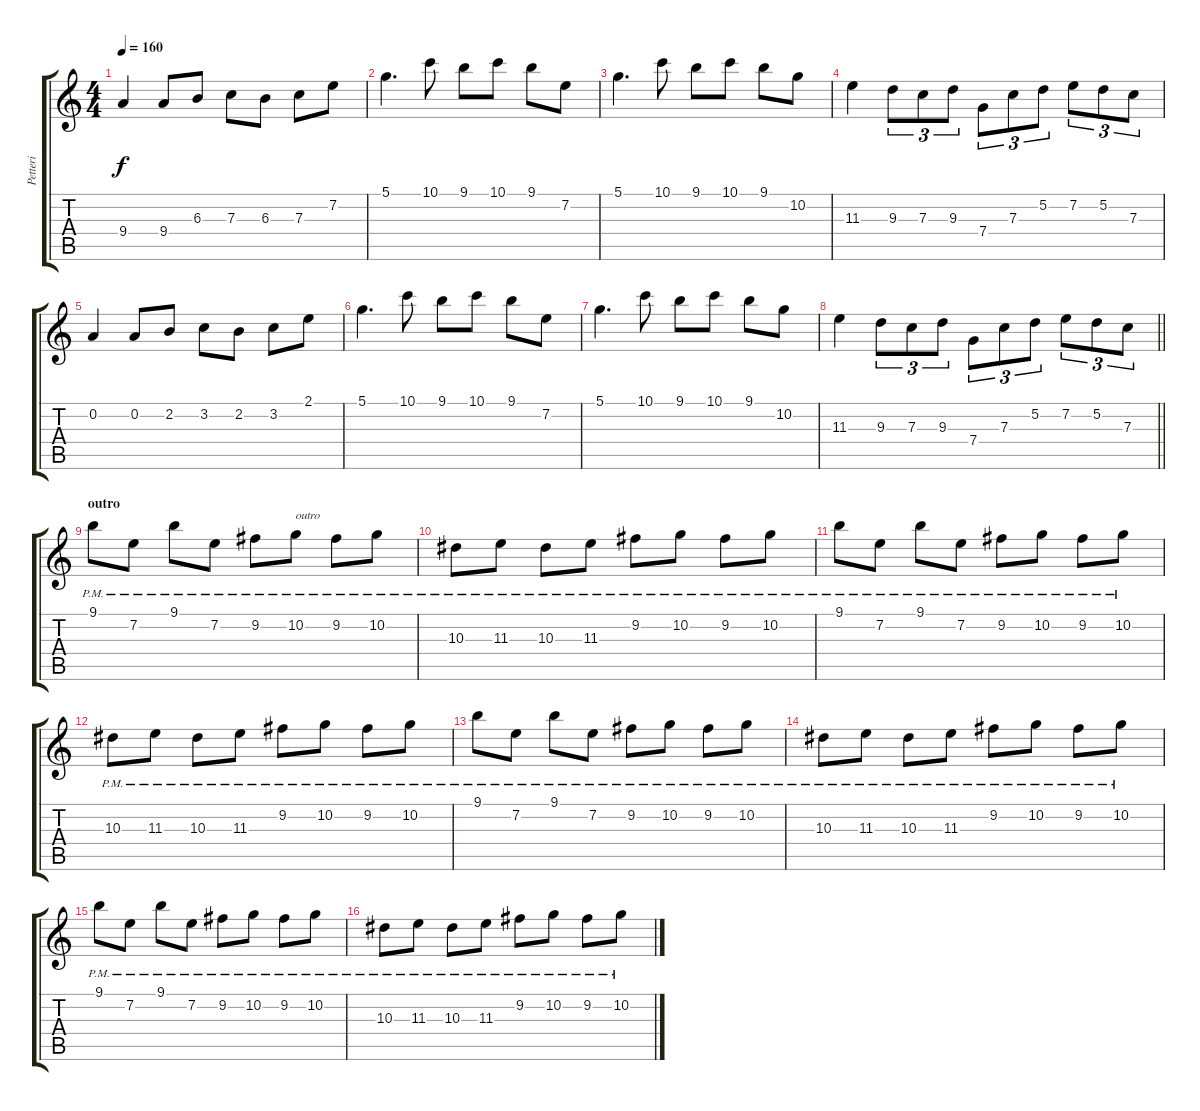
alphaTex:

\track ("Petteri" "Petteri") {instrument distortionguitar}
\staff {score tabs}
\tuning (D4 A3 F3 C3 G2 D2) {hide}
\ts (4 4)
\tempo 160
\clef g2
\ks c
9.4.4{dy f} 9.4.8 6.3.8 7.3.8 6.3.8 7.3.8 7.2.8 |
5.1.4{d} 10.1.8 9.1.8 10.1.8 9.1.8 7.2.8 |
5.1.4{d} 10.1.8 9.1.8 10.1.8 9.1.8 10.2.8 |
11.3.4 9.3.8{tu (3 2)} 7.3.8{tu (3 2)} 9.3.8{tu (3 2)} 7.4.8{tu (3 2)} 7.3.8{tu (3 2)} 5.2.8{tu (3 2)} 7.2.8{tu (3 2)} 5.2.8{tu (3 2)} 7.3.8{tu (3 2)} |
0.2.4 0.2.8 2.2.8 3.2.8 2.2.8 3.2.8 2.1.8 |
5.1.4{d} 10.1.8 9.1.8 10.1.8 9.1.8 7.2.8 |
5.1.4{d} 10.1.8 9.1.8 10.1.8 9.1.8 10.2.8 |
\barLineRight lightlight
11.3.4 9.3.8{tu (3 2)} 7.3.8{tu (3 2)} 9.3.8{tu (3 2)} 7.4.8{tu (3 2)} 7.3.8{tu (3 2)} 5.2.8{tu (3 2)} 7.2.8{tu (3 2)} 5.2.8{tu (3 2)} 7.3.8{tu (3 2)} |
\section ("" "outro")
9.1{pm}.8 7.2{pm}.8 9.1{pm}.8 7.2{pm}.8 9.2{pm}.8 10.2{pm}.8{txt "outro"} 9.2{pm}.8 10.2{pm}.8 |
10.3{pm}.8 11.3{pm}.8 10.3{pm}.8 11.3{pm}.8 9.2{pm}.8 10.2{pm}.8 9.2{pm}.8 10.2{pm}.8 |
9.1{pm}.8 7.2{pm}.8 9.1{pm}.8 7.2{pm}.8 9.2{pm}.8 10.2{pm}.8 9.2{pm}.8 10.2{pm}.8 |
10.3{pm}.8 11.3{pm}.8 10.3{pm}.8 11.3{pm}.8 9.2{pm}.8 10.2{pm}.8 9.2{pm}.8 10.2{pm}.8 |
9.1{pm}.8 7.2{pm}.8 9.1{pm}.8 7.2{pm}.8 9.2{pm}.8 10.2{pm}.8 9.2{pm}.8 10.2{pm}.8 |
10.3{pm}.8 11.3{pm}.8 10.3{pm}.8 11.3{pm}.8 9.2{pm}.8 10.2{pm}.8 9.2{pm}.8 10.2{pm}.8 |
9.1{pm}.8 7.2{pm}.8 9.1{pm}.8 7.2{pm}.8 9.2{pm}.8 10.2{pm}.8 9.2{pm}.8 10.2{pm}.8 |
10.3{pm}.8 11.3{pm}.8 10.3{pm}.8 11.3{pm}.8 9.2{pm}.8 10.2{pm}.8 9.2{pm}.8 10.2{pm}.8
